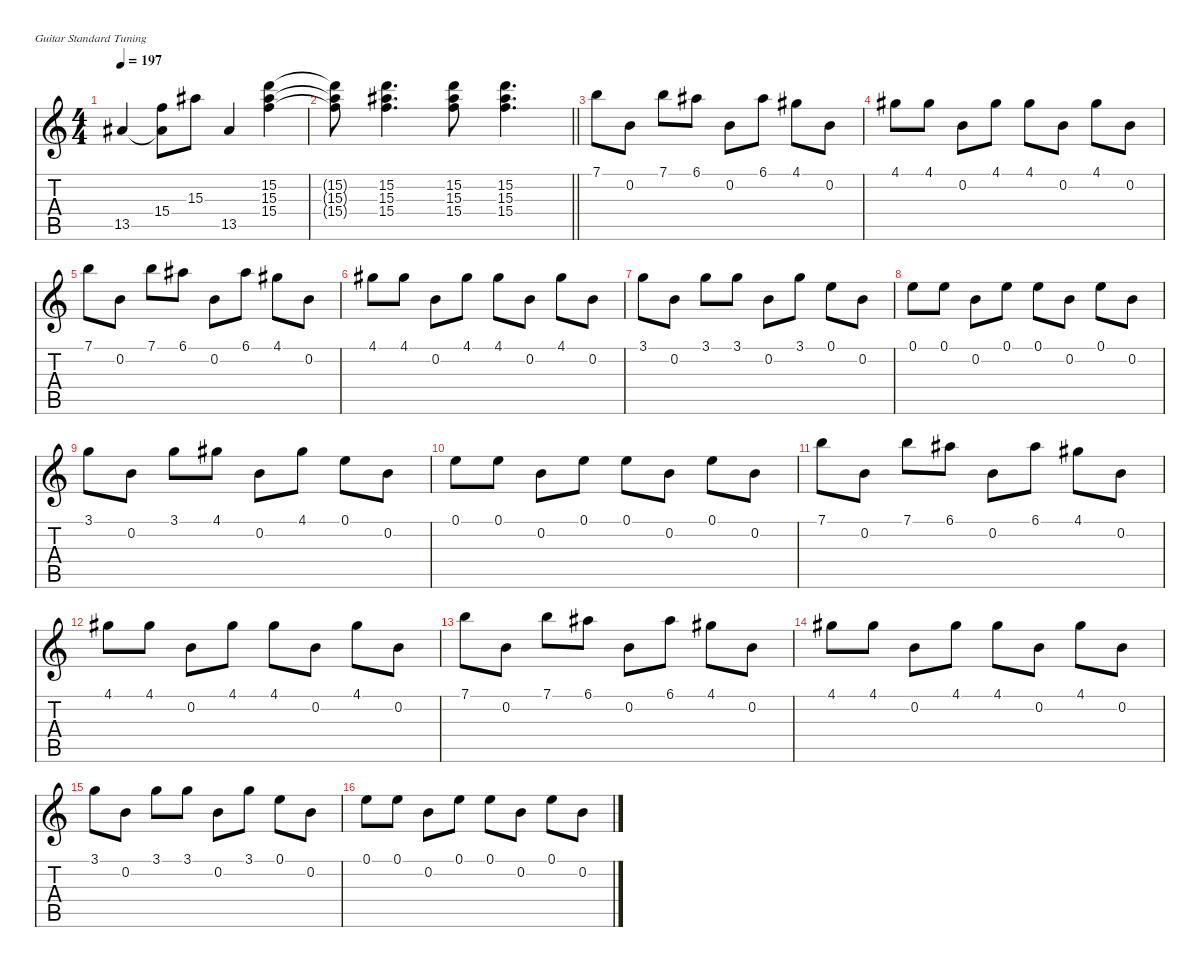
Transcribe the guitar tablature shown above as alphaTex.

\defaultSystemsLayout 4
\hideDynamics
\bracketExtendMode nobrackets
\singleTrackTrackNamePolicy hidden
\multiTrackTrackNamePolicy hidden
\firstSystemTrackNameMode fullname
\firstSystemTrackNameOrientation horizontal
\otherSystemsTrackNameOrientation horizontal
\track ("Guitar 1" "dist.guit.") {instrument distortionguitar}
\staff {score tabs}
\tuning (E4 B3 G3 D3 A2 E2)
\ts (4 4)
\tempo 197
\clef g2
\ks c
13.5{acc #}.4{dy f beam Up} (15.4 13.5{t acc #}).8{beam Down} 15.3{acc #}.8{beam Down} 13.5{acc #}.4{beam Up} (15.2 15.3{acc #} 15.4).4{beam Down} |
\barLineRight lightlight
(15.2{t} 15.3{t acc #} 15.4{t}).8{beam Down} (15.2 15.3{acc #} 15.4).4{d beam Down} (15.2 15.3{acc #} 15.4).8{beam Down} (15.2 15.3{acc #} 15.4).4{d beam Down} |
7.1.8{instrument distortionguitar beam Down} 0.2.8{beam Down} 7.1.8{beam Down} 6.1{acc #}.8{beam Down} 0.2.8{beam Down} 6.1{acc #}.8{beam Down} 4.1{acc #}.8{beam Down} 0.2.8{beam Down} |
4.1{acc #}.8{beam Down} 4.1{acc #}.8{beam Down} 0.2.8{beam Down} 4.1{acc #}.8{beam Down} 4.1{acc #}.8{beam Down} 0.2.8{beam Down} 4.1{acc #}.8{beam Down} 0.2.8{beam Down} |
7.1.8{beam Down} 0.2.8{beam Down} 7.1.8{beam Down} 6.1{acc #}.8{beam Down} 0.2.8{beam Down} 6.1{acc #}.8{beam Down} 4.1{acc #}.8{beam Down} 0.2.8{beam Down} |
4.1{acc #}.8{beam Down} 4.1{acc #}.8{beam Down} 0.2.8{beam Down} 4.1{acc #}.8{beam Down} 4.1{acc #}.8{beam Down} 0.2.8{beam Down} 4.1{acc #}.8{beam Down} 0.2.8{beam Down} |
3.1.8{beam Down} 0.2.8{beam Down} 3.1.8{beam Down} 3.1.8{beam Down} 0.2.8{beam Down} 3.1.8{beam Down} 0.1.8{beam Down} 0.2.8{beam Down} |
0.1.8{beam Down} 0.1.8{beam Down} 0.2.8{beam Down} 0.1.8{beam Down} 0.1.8{beam Down} 0.2.8{beam Down} 0.1.8{beam Down} 0.2.8{beam Down} |
3.1.8{beam Down} 0.2.8{beam Down} 3.1.8{beam Down} 4.1{acc #}.8{beam Down} 0.2.8{beam Down} 4.1{acc #}.8{beam Down} 0.1.8{beam Down} 0.2.8{beam Down} |
0.1.8{beam Down} 0.1.8{beam Down} 0.2.8{beam Down} 0.1.8{beam Down} 0.1.8{beam Down} 0.2.8{beam Down} 0.1.8{beam Down} 0.2.8{beam Down} |
7.1.8{beam Down} 0.2.8{beam Down} 7.1.8{beam Down} 6.1{acc #}.8{beam Down} 0.2.8{beam Down} 6.1{acc #}.8{beam Down} 4.1{acc #}.8{beam Down} 0.2.8{beam Down} |
4.1{acc #}.8{beam Down} 4.1{acc #}.8{beam Down} 0.2.8{beam Down} 4.1{acc #}.8{beam Down} 4.1{acc #}.8{beam Down} 0.2.8{beam Down} 4.1{acc #}.8{beam Down} 0.2.8{beam Down} |
7.1.8{beam Down} 0.2.8{beam Down} 7.1.8{beam Down} 6.1{acc #}.8{beam Down} 0.2.8{beam Down} 6.1{acc #}.8{beam Down} 4.1{acc #}.8{beam Down} 0.2.8{beam Down} |
4.1{acc #}.8{beam Down} 4.1{acc #}.8{beam Down} 0.2.8{beam Down} 4.1{acc #}.8{beam Down} 4.1{acc #}.8{beam Down} 0.2.8{beam Down} 4.1{acc #}.8{beam Down} 0.2.8{beam Down} |
3.1.8{beam Down} 0.2.8{beam Down} 3.1.8{beam Down} 3.1.8{beam Down} 0.2.8{beam Down} 3.1.8{beam Down} 0.1.8{beam Down} 0.2.8{beam Down} |
0.1.8{beam Down} 0.1.8{beam Down} 0.2.8{beam Down} 0.1.8{beam Down} 0.1.8{beam Down} 0.2.8{beam Down} 0.1.8{beam Down} 0.2.8{beam Down}
